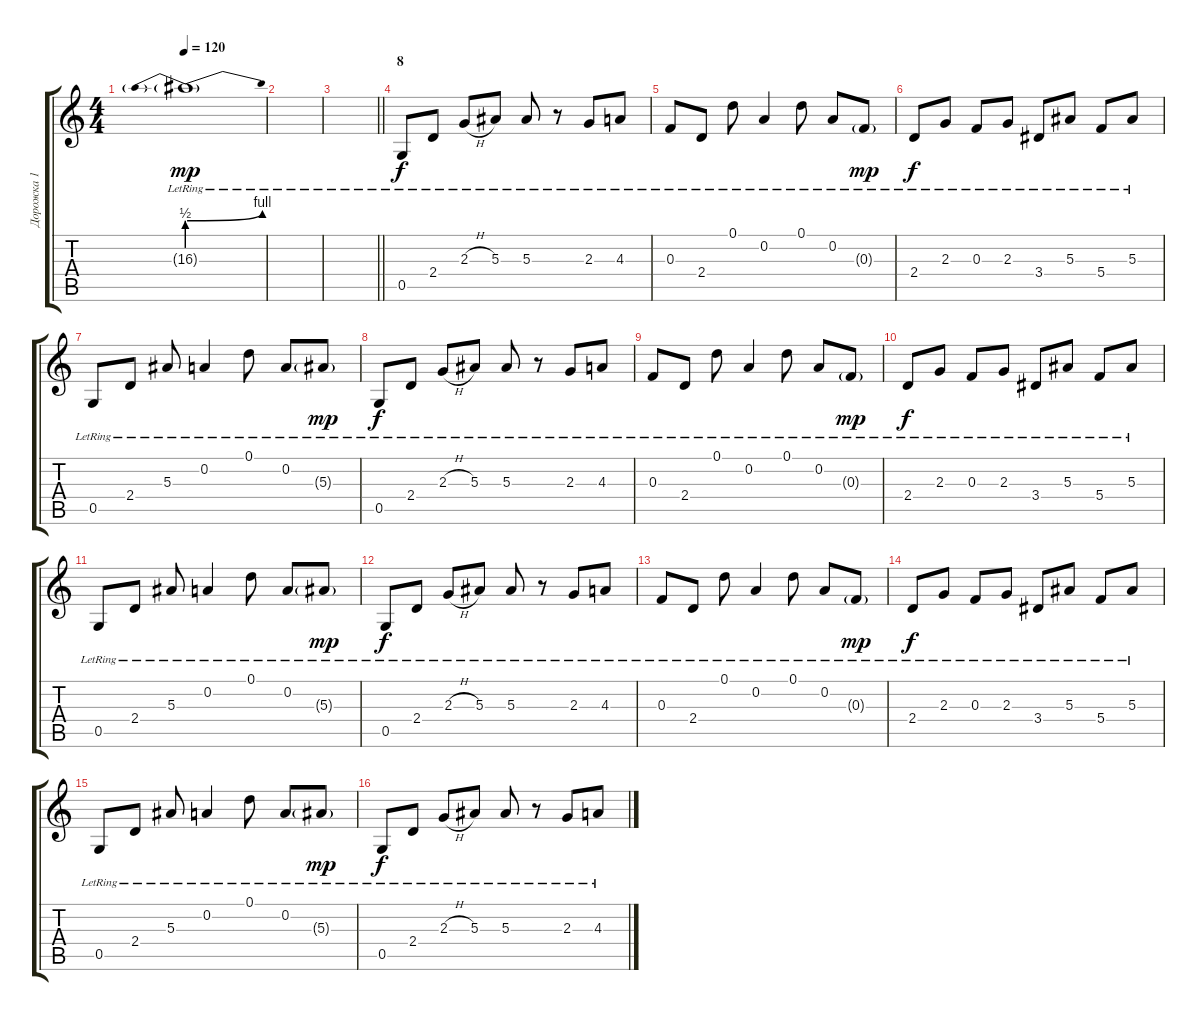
\track ("Дорожка 1" "Дорожка 1") {instrument distortionguitar}
\staff {score tabs}
\tuning (D4 A3 F3 C3 G2 D2) {hide}
\ts (4 4)
\tempo 120
\clef g2
\ks c
16.3{be (prebendbend 0 2 60 4) g lr}.1{dy mp} |
|
\barLineRight lightlight
|
\section ("" "8")
0.5{lr}.8{dy f instrument acousticguitarsteel} 2.4{lr}.8 2.3{h lr}.8 5.3{lr}.8 5.3{lr}.8 r.8 2.3{lr}.8 4.3{lr}.8 |
0.3{lr}.8 2.4{lr}.8 0.1{lr}.8 0.2{lr}.4 0.1{lr}.8 0.2{lr}.8 0.3{g lr}.8{dy mp} |
2.4{lr}.8{dy f} 2.3{lr}.8 0.3{lr}.8 2.3{lr}.8 3.4{lr}.8 5.3{lr}.8 5.4{lr}.8 5.3{lr}.8 |
0.5{lr}.8 2.4{lr}.8 5.3{lr}.8 0.2{lr}.4 0.1{lr}.8 0.2{lr}.8 5.3{g lr}.8{dy mp} |
0.5{lr}.8{dy f} 2.4{lr}.8 2.3{h lr}.8 5.3{lr}.8 5.3{lr}.8 r.8 2.3{lr}.8 4.3{lr}.8 |
0.3{lr}.8 2.4{lr}.8 0.1{lr}.8 0.2{lr}.4 0.1{lr}.8 0.2{lr}.8 0.3{g lr}.8{dy mp} |
2.4{lr}.8{dy f} 2.3{lr}.8 0.3{lr}.8 2.3{lr}.8 3.4{lr}.8 5.3{lr}.8 5.4{lr}.8 5.3{lr}.8 |
0.5{lr}.8 2.4{lr}.8 5.3{lr}.8 0.2{lr}.4 0.1{lr}.8 0.2{lr}.8 5.3{g lr}.8{dy mp} |
0.5{lr}.8{dy f} 2.4{lr}.8 2.3{h lr}.8 5.3{lr}.8 5.3{lr}.8 r.8 2.3{lr}.8 4.3{lr}.8 |
0.3{lr}.8 2.4{lr}.8 0.1{lr}.8 0.2{lr}.4 0.1{lr}.8 0.2{lr}.8 0.3{g lr}.8{dy mp} |
2.4{lr}.8{dy f} 2.3{lr}.8 0.3{lr}.8 2.3{lr}.8 3.4{lr}.8 5.3{lr}.8 5.4{lr}.8 5.3{lr}.8 |
0.5{lr}.8 2.4{lr}.8 5.3{lr}.8 0.2{lr}.4 0.1{lr}.8 0.2{lr}.8 5.3{g lr}.8{dy mp} |
0.5{lr}.8{dy f} 2.4{lr}.8 2.3{h lr}.8 5.3{lr}.8 5.3{lr}.8 r.8 2.3{lr}.8 4.3{lr}.8
